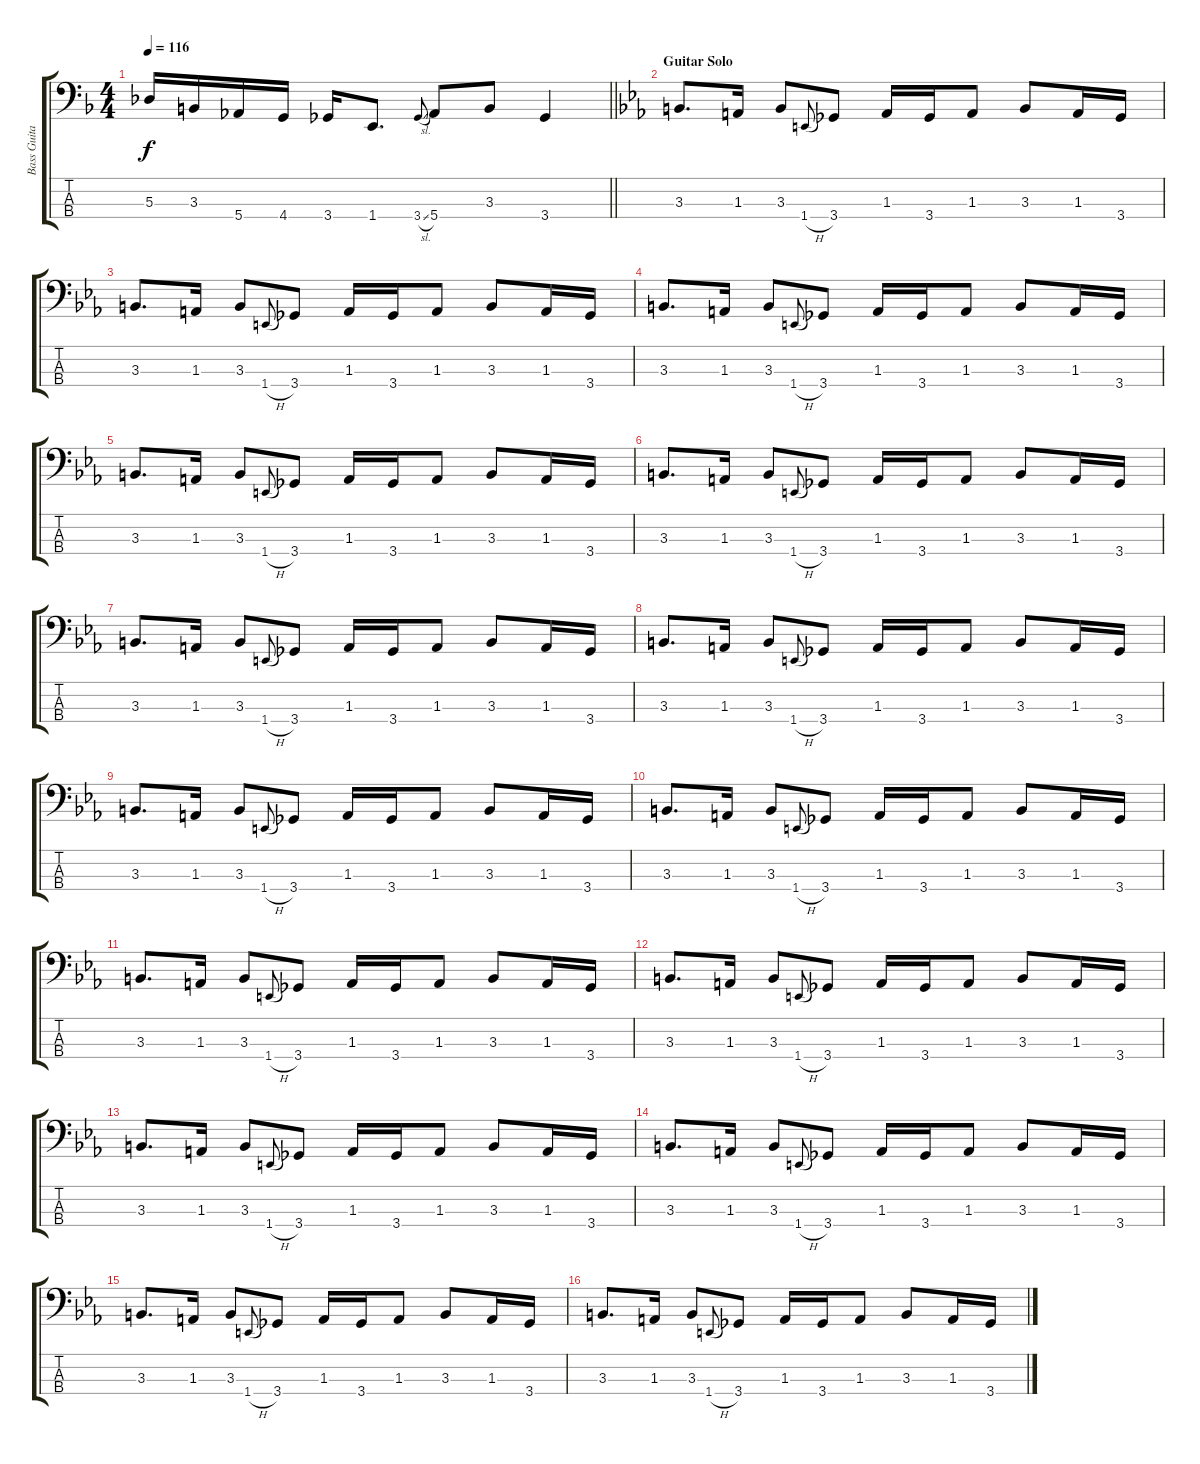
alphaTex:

\track ("Bass Guitar" "Bass Guita") {instrument electricbassfinger}
\staff {score tabs}
\tuning (Gb2 Db2 Ab1 Eb1) {hide}
\ts (4 4)
\tempo 116
\clef f4
\barLineRight lightlight
\ks f
5.3.16{dy f} 3.3.16 5.4.16 4.4.16 3.4.16 1.4.8{d} 3.4{sl}.8{gr onbeat} 5.4.8 3.3.8 3.4.4 |
\section ("" "Guitar Solo")
\ks eb
3.3.8{d} 1.3.16 3.3.8 1.4{h}.8{gr onbeat} 3.4.8 1.3.16 3.4.16 1.3.8 3.3.8 1.3.16 3.4.16 |
3.3.8{d} 1.3.16 3.3.8 1.4{h}.8{gr onbeat} 3.4.8 1.3.16 3.4.16 1.3.8 3.3.8 1.3.16 3.4.16 |
3.3.8{d} 1.3.16 3.3.8 1.4{h}.8{gr onbeat} 3.4.8 1.3.16 3.4.16 1.3.8 3.3.8 1.3.16 3.4.16 |
3.3.8{d} 1.3.16 3.3.8 1.4{h}.8{gr onbeat} 3.4.8 1.3.16 3.4.16 1.3.8 3.3.8 1.3.16 3.4.16 |
3.3.8{d} 1.3.16 3.3.8 1.4{h}.8{gr onbeat} 3.4.8 1.3.16 3.4.16 1.3.8 3.3.8 1.3.16 3.4.16 |
3.3.8{d} 1.3.16 3.3.8 1.4{h}.8{gr onbeat} 3.4.8 1.3.16 3.4.16 1.3.8 3.3.8 1.3.16 3.4.16 |
3.3.8{d} 1.3.16 3.3.8 1.4{h}.8{gr onbeat} 3.4.8 1.3.16 3.4.16 1.3.8 3.3.8 1.3.16 3.4.16 |
3.3.8{d} 1.3.16 3.3.8 1.4{h}.8{gr onbeat} 3.4.8 1.3.16 3.4.16 1.3.8 3.3.8 1.3.16 3.4.16 |
3.3.8{d} 1.3.16 3.3.8 1.4{h}.8{gr onbeat} 3.4.8 1.3.16 3.4.16 1.3.8 3.3.8 1.3.16 3.4.16 |
3.3.8{d} 1.3.16 3.3.8 1.4{h}.8{gr onbeat} 3.4.8 1.3.16 3.4.16 1.3.8 3.3.8 1.3.16 3.4.16 |
3.3.8{d} 1.3.16 3.3.8 1.4{h}.8{gr onbeat} 3.4.8 1.3.16 3.4.16 1.3.8 3.3.8 1.3.16 3.4.16 |
3.3.8{d} 1.3.16 3.3.8 1.4{h}.8{gr onbeat} 3.4.8 1.3.16 3.4.16 1.3.8 3.3.8 1.3.16 3.4.16 |
3.3.8{d} 1.3.16 3.3.8 1.4{h}.8{gr onbeat} 3.4.8 1.3.16 3.4.16 1.3.8 3.3.8 1.3.16 3.4.16 |
3.3.8{d} 1.3.16 3.3.8 1.4{h}.8{gr onbeat} 3.4.8 1.3.16 3.4.16 1.3.8 3.3.8 1.3.16 3.4.16 |
3.3.8{d} 1.3.16 3.3.8 1.4{h}.8{gr onbeat} 3.4.8 1.3.16 3.4.16 1.3.8 3.3.8 1.3.16 3.4.16
